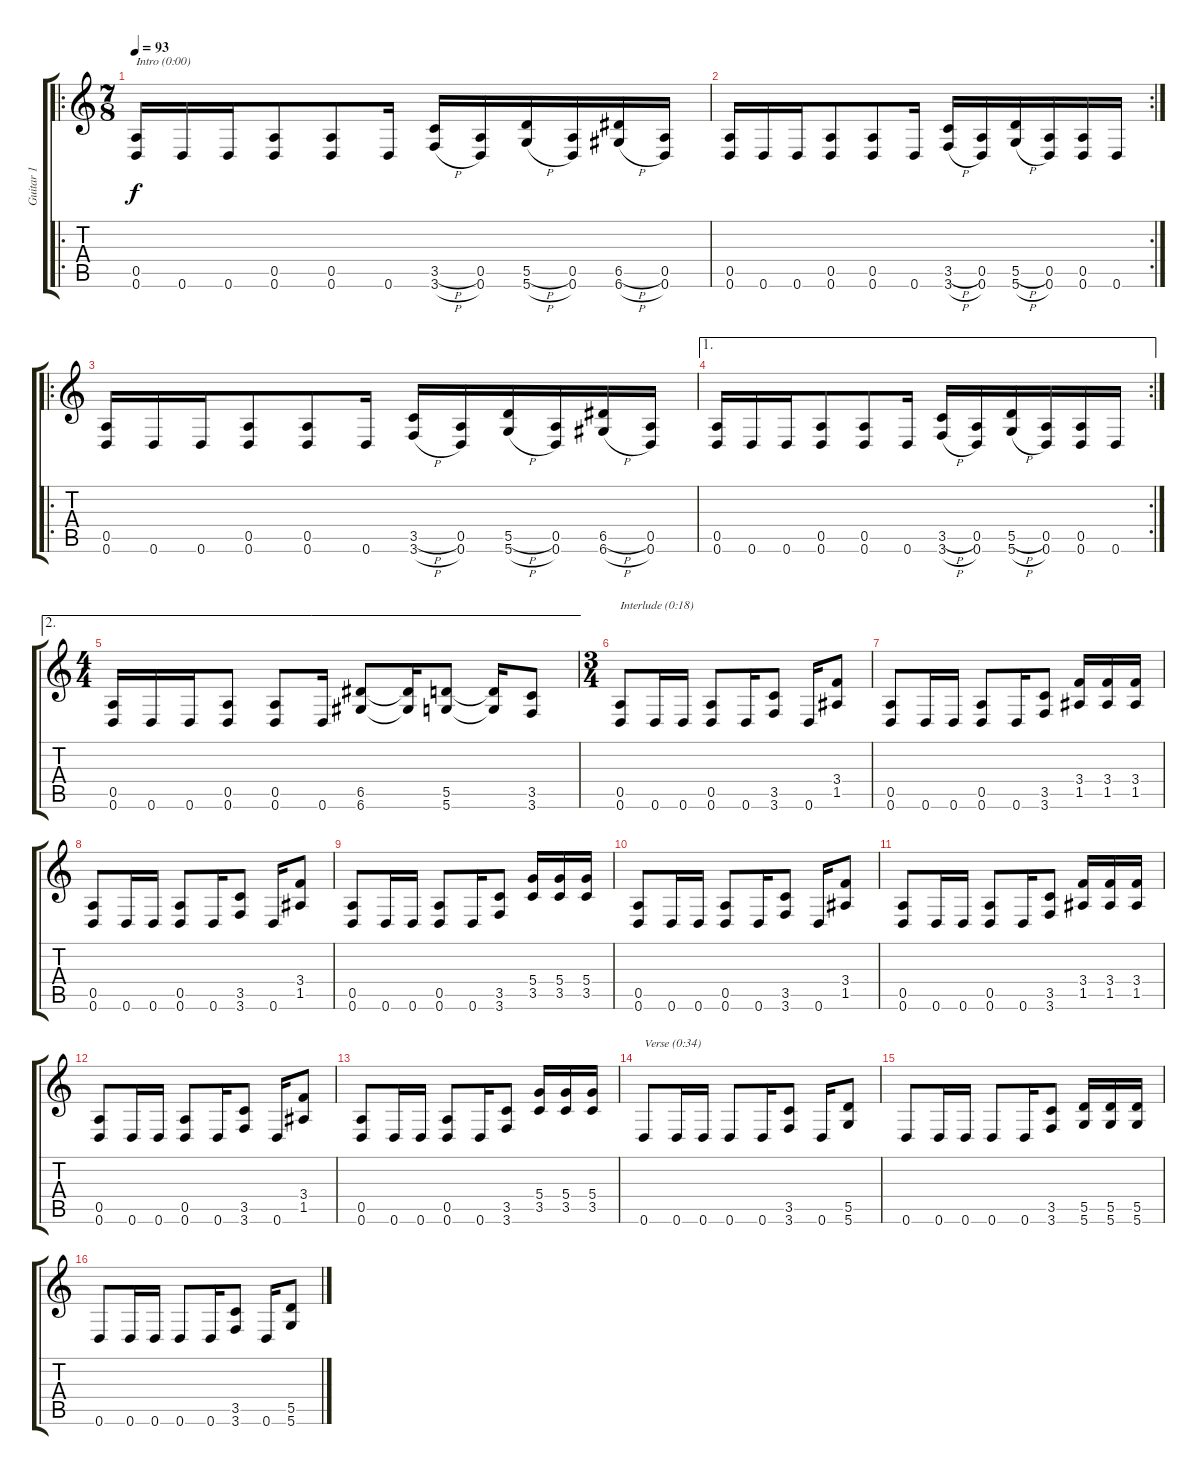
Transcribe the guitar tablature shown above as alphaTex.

\track ("Guitar 1" "Guitar 1") {instrument distortionguitar}
\staff {score tabs}
\tuning (E4 B3 G3 D3 A2 D2) {hide}
\ro
\ts (7 8)
\tempo 93
\clef g2
\ks c
(0.5 0.6).16{txt "Intro (0:00)" dy f instrument distortionguitar} 0.6.16 0.6.16 (0.5 0.6).8 (0.5 0.6).8 0.6.16 (3.5{h} 3.6{h}).16 (0.5 0.6).16 (5.5{h} 5.6{h}).16 (0.5 0.6).16 (6.5{h} 6.6{h}).16 (0.5 0.6).16 |
\rc 2
(0.5 0.6).16 0.6.16 0.6.16 (0.5 0.6).8 (0.5 0.6).8 0.6.16 (3.5{h} 3.6{h}).16 (0.5 0.6).16 (5.5{h} 5.6{h}).16 (0.5 0.6).16 (0.5 0.6).16 0.6.16 |
\ro
(0.5 0.6).16 0.6.16 0.6.16 (0.5 0.6).8 (0.5 0.6).8 0.6.16 (3.5{h} 3.6{h}).16 (0.5 0.6).16 (5.5{h} 5.6{h}).16 (0.5 0.6).16 (6.5{h} 6.6{h}).16 (0.5 0.6).16 |
\ae 1
\rc 2
(0.5 0.6).16 0.6.16 0.6.16 (0.5 0.6).8 (0.5 0.6).8 0.6.16 (3.5{h} 3.6{h}).16 (0.5 0.6).16 (5.5{h} 5.6{h}).16 (0.5 0.6).16 (0.5 0.6).16 0.6.16 |
\ae 2
\ts (4 4)
(0.5 0.6).16 0.6.16 0.6.16 (0.5 0.6).8 (0.5 0.6).8 0.6.16 (6.5 6.6).8 (6.5{t} 6.6{t}).16 (5.5 5.6).8 (5.5{t} 5.6{t}).16 (3.5 3.6).8 |
\ts (3 4)
(0.5 0.6).8{txt "Interlude (0:18)"} 0.6.16 0.6.16 (0.5 0.6).8 0.6.16 (3.5 3.6).8 0.6.16 (3.4 1.5).8 |
(0.5 0.6).8 0.6.16 0.6.16 (0.5 0.6).8 0.6.16 (3.5 3.6).8 (3.4 1.5).16 (3.4 1.5).16 (3.4 1.5).16 |
(0.5 0.6).8 0.6.16 0.6.16 (0.5 0.6).8 0.6.16 (3.5 3.6).8 0.6.16 (3.4 1.5).8 |
(0.5 0.6).8 0.6.16 0.6.16 (0.5 0.6).8 0.6.16 (3.5 3.6).8 (5.4 3.5).16 (5.4 3.5).16 (5.4 3.5).16 |
(0.5 0.6).8 0.6.16 0.6.16 (0.5 0.6).8 0.6.16 (3.5 3.6).8 0.6.16 (3.4 1.5).8 |
(0.5 0.6).8 0.6.16 0.6.16 (0.5 0.6).8 0.6.16 (3.5 3.6).8 (3.4 1.5).16 (3.4 1.5).16 (3.4 1.5).16 |
(0.5 0.6).8 0.6.16 0.6.16 (0.5 0.6).8 0.6.16 (3.5 3.6).8 0.6.16 (3.4 1.5).8 |
(0.5 0.6).8 0.6.16 0.6.16 (0.5 0.6).8 0.6.16 (3.5 3.6).8 (5.4 3.5).16 (5.4 3.5).16 (5.4 3.5).16 |
0.6.8{txt "Verse (0:34)"} 0.6.16 0.6.16 0.6.8 0.6.16 (3.5 3.6).8 0.6.16 (5.5 5.6).8 |
0.6.8 0.6.16 0.6.16 0.6.8 0.6.16 (3.5 3.6).8 (5.5 5.6).16 (5.5 5.6).16 (5.5 5.6).16 |
0.6.8 0.6.16 0.6.16 0.6.8 0.6.16 (3.5 3.6).8 0.6.16 (5.5 5.6).8
